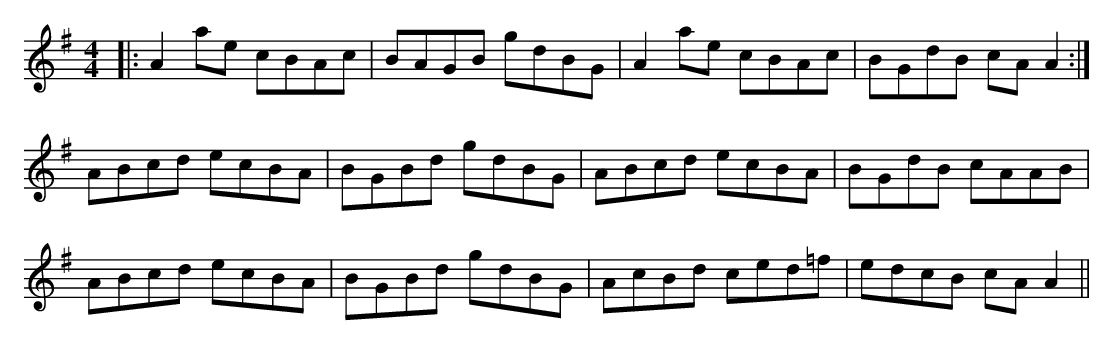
X:1
M:4/4
K:Ador
|:A2 ae cBAc|BAGB gdBG|A2 ae cBAc|BGdB cA A2:|
ABcd ecBA|BGBd gdBG|ABcd ecBA|BGdB cAAB|
ABcd ecBA|BGBd gdBG|AcBd ced=f|edcB cA A2||
